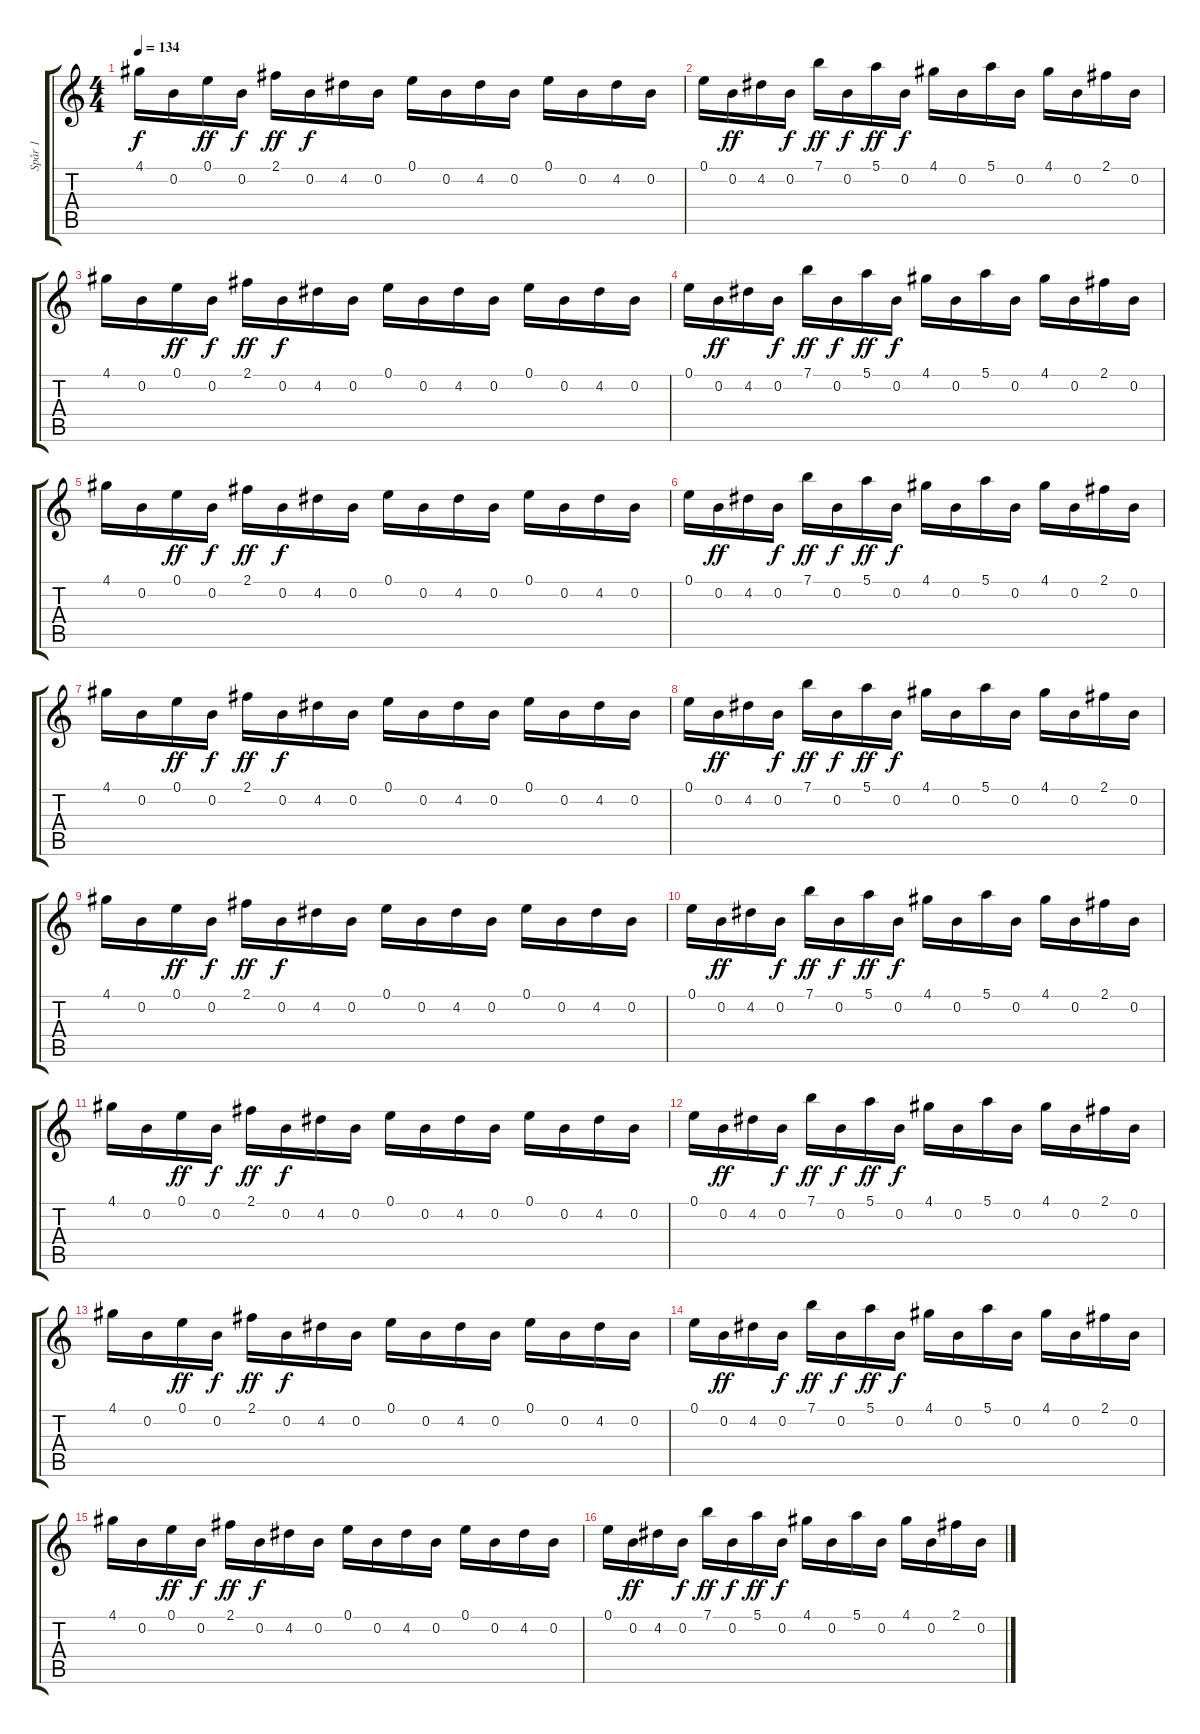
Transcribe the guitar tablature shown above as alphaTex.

\track ("Spår 1" "Spår 1") {instrument overdrivenguitar}
\staff {score tabs}
\tuning (E4 B3 G3 D3 A2 E2) {hide}
\ts (4 4)
\tempo 134
\clef g2
\ks c
4.1.16{dy f} 0.2.16 0.1.16{dy ff} 0.2.16{dy f} 2.1.16{dy ff} 0.2.16{dy f} 4.2.16 0.2.16 0.1.16 0.2.16 4.2.16 0.2.16 0.1.16 0.2.16 4.2.16 0.2.16 |
0.1.16 0.2.16{dy ff} 4.2.16 0.2.16{dy f} 7.1.16{dy ff} 0.2.16{dy f} 5.1.16{dy ff} 0.2.16{dy f} 4.1.16 0.2.16 5.1.16 0.2.16 4.1.16 0.2.16 2.1.16 0.2.16 |
4.1.16 0.2.16 0.1.16{dy ff} 0.2.16{dy f} 2.1.16{dy ff} 0.2.16{dy f} 4.2.16 0.2.16 0.1.16 0.2.16 4.2.16 0.2.16 0.1.16 0.2.16 4.2.16 0.2.16 |
0.1.16 0.2.16{dy ff} 4.2.16 0.2.16{dy f} 7.1.16{dy ff} 0.2.16{dy f} 5.1.16{dy ff} 0.2.16{dy f} 4.1.16 0.2.16 5.1.16 0.2.16 4.1.16 0.2.16 2.1.16 0.2.16 |
4.1.16 0.2.16 0.1.16{dy ff} 0.2.16{dy f} 2.1.16{dy ff} 0.2.16{dy f} 4.2.16 0.2.16 0.1.16 0.2.16 4.2.16 0.2.16 0.1.16 0.2.16 4.2.16 0.2.16 |
0.1.16 0.2.16{dy ff} 4.2.16 0.2.16{dy f} 7.1.16{dy ff} 0.2.16{dy f} 5.1.16{dy ff} 0.2.16{dy f} 4.1.16 0.2.16 5.1.16 0.2.16 4.1.16 0.2.16 2.1.16 0.2.16 |
4.1.16 0.2.16 0.1.16{dy ff} 0.2.16{dy f} 2.1.16{dy ff} 0.2.16{dy f} 4.2.16 0.2.16 0.1.16 0.2.16 4.2.16 0.2.16 0.1.16 0.2.16 4.2.16 0.2.16 |
0.1.16 0.2.16{dy ff} 4.2.16 0.2.16{dy f} 7.1.16{dy ff} 0.2.16{dy f} 5.1.16{dy ff} 0.2.16{dy f} 4.1.16 0.2.16 5.1.16 0.2.16 4.1.16 0.2.16 2.1.16 0.2.16 |
4.1.16 0.2.16 0.1.16{dy ff} 0.2.16{dy f} 2.1.16{dy ff} 0.2.16{dy f} 4.2.16 0.2.16 0.1.16 0.2.16 4.2.16 0.2.16 0.1.16 0.2.16 4.2.16 0.2.16 |
0.1.16 0.2.16{dy ff} 4.2.16 0.2.16{dy f} 7.1.16{dy ff} 0.2.16{dy f} 5.1.16{dy ff} 0.2.16{dy f} 4.1.16 0.2.16 5.1.16 0.2.16 4.1.16 0.2.16 2.1.16 0.2.16 |
4.1.16 0.2.16 0.1.16{dy ff} 0.2.16{dy f} 2.1.16{dy ff} 0.2.16{dy f} 4.2.16 0.2.16 0.1.16 0.2.16 4.2.16 0.2.16 0.1.16 0.2.16 4.2.16 0.2.16 |
0.1.16 0.2.16{dy ff} 4.2.16 0.2.16{dy f} 7.1.16{dy ff} 0.2.16{dy f} 5.1.16{dy ff} 0.2.16{dy f} 4.1.16 0.2.16 5.1.16 0.2.16 4.1.16 0.2.16 2.1.16 0.2.16 |
4.1.16 0.2.16 0.1.16{dy ff} 0.2.16{dy f} 2.1.16{dy ff} 0.2.16{dy f} 4.2.16 0.2.16 0.1.16 0.2.16 4.2.16 0.2.16 0.1.16 0.2.16 4.2.16 0.2.16 |
0.1.16 0.2.16{dy ff} 4.2.16 0.2.16{dy f} 7.1.16{dy ff} 0.2.16{dy f} 5.1.16{dy ff} 0.2.16{dy f} 4.1.16 0.2.16 5.1.16 0.2.16 4.1.16 0.2.16 2.1.16 0.2.16 |
4.1.16 0.2.16 0.1.16{dy ff} 0.2.16{dy f} 2.1.16{dy ff} 0.2.16{dy f} 4.2.16 0.2.16 0.1.16 0.2.16 4.2.16 0.2.16 0.1.16 0.2.16 4.2.16 0.2.16 |
0.1.16 0.2.16{dy ff} 4.2.16 0.2.16{dy f} 7.1.16{dy ff} 0.2.16{dy f} 5.1.16{dy ff} 0.2.16{dy f} 4.1.16 0.2.16 5.1.16 0.2.16 4.1.16 0.2.16 2.1.16 0.2.16
